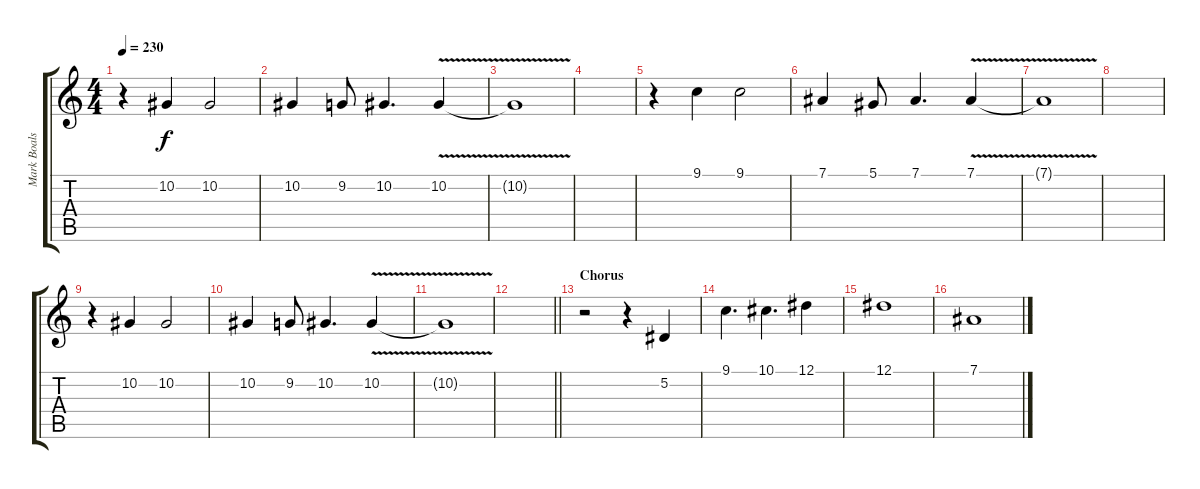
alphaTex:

\track ("Mark Boals" "Mark Boals") {instrument lead2sawtooth}
\staff {score tabs}
\tuning (Eb4 Bb3 Gb3 Db3 Ab2 Eb2) {hide}
\ts (4 4)
\tempo 230
\clef g2
\ks c
r.4{dy f} 10.2.4 10.2.2 |
10.2.4 9.2.8 10.2.4{d} 10.2{v}.4 |
10.2{t}.1 |
|
r.4 9.1.4 9.1.2 |
7.1.4 5.1.8 7.1.4{d} 7.1{v}.4 |
7.1{t}.1 |
|
r.4 10.2.4 10.2.2 |
10.2.4 9.2.8 10.2.4{d} 10.2{v}.4 |
10.2{t}.1 |
\barLineRight lightlight
|
\section ("" "Chorus")
r.2 r.4 5.2.4 |
9.1.4{d} 10.1.4{d} 12.1.4 |
12.1.1 |
7.1.1
